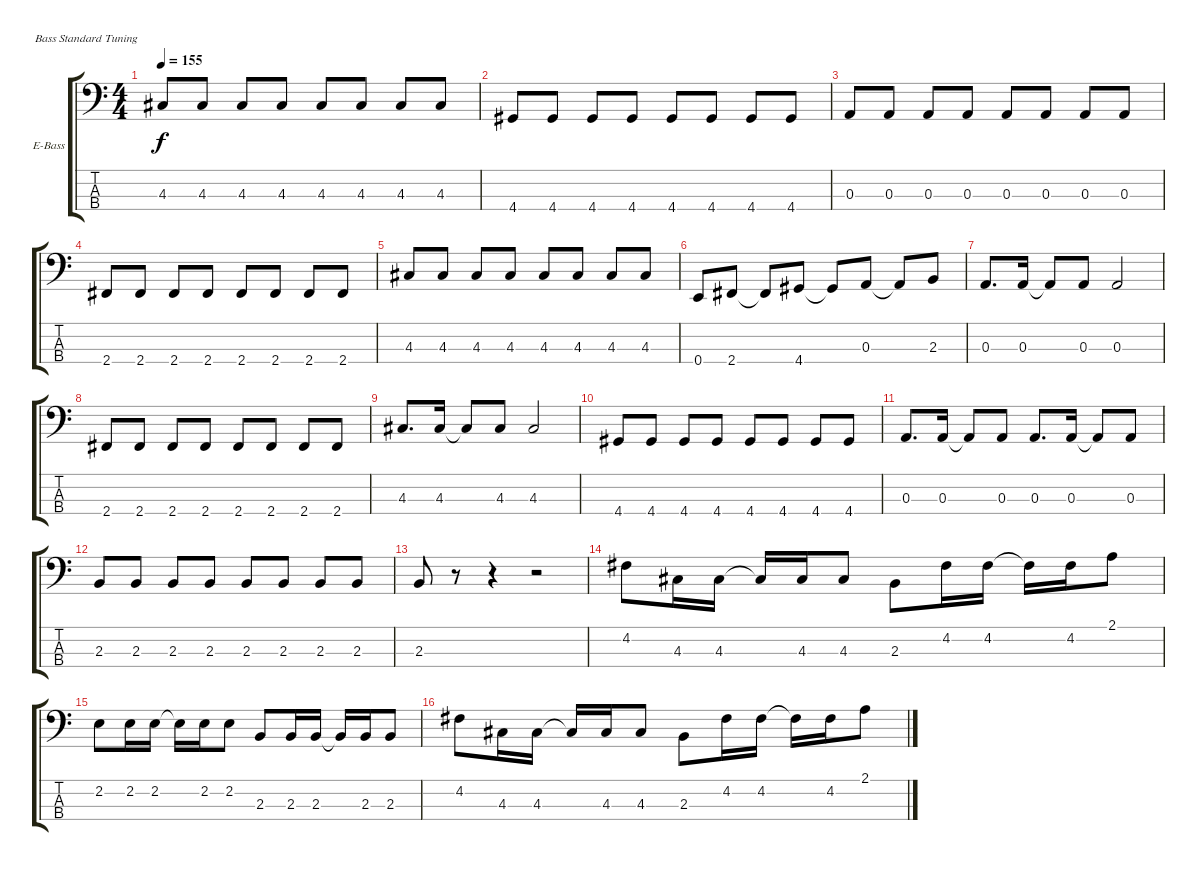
\defaultSystemsLayout 4
\bracketExtendMode groupsimilarinstruments
\firstSystemTrackNameOrientation horizontal
\otherSystemsTrackNameOrientation horizontal
\track ("Bass - Joe Principe" "E-Bass") {instrument electricbassfinger}
\staff {score tabs}
\tuning (G2 D2 A1 E1)
\ts (4 4)
\tempo 155
\clef f4
\scale
0.333333
\ks c
4.3.8{dy f} 4.3.8 4.3.8 4.3.8 4.3.8 4.3.8 4.3.8 4.3.8 |
\scale
0.333333 4.4.8 4.4.8 4.4.8 4.4.8 4.4.8 4.4.8 4.4.8 4.4.8 |
\scale
0.333333 0.3.8 0.3.8 0.3.8 0.3.8 0.3.8 0.3.8 0.3.8 0.3.8 |
\scale
0.333333 2.4.8 2.4.8 2.4.8 2.4.8 2.4.8 2.4.8 2.4.8 2.4.8 |
\scale
0.333333 4.3.8 4.3.8 4.3.8 4.3.8 4.3.8 4.3.8 4.3.8 4.3.8 |
\scale
0.333333 0.4.8 2.4.8 2.4{t}.8 4.4.8 4.4{t}.8 0.3.8 0.3{t}.8 2.3.8 |
\scale
0.333333 0.3.8{d} 0.3.16 0.3{t}.8 0.3.8 0.3.2 |
\scale
0.333333 2.4.8 2.4.8 2.4.8 2.4.8 2.4.8 2.4.8 2.4.8 2.4.8 |
\scale
0.333333 4.3.8{d} 4.3.16 4.3{t}.8 4.3.8 4.3.2 |
\scale
0.333333 4.4.8 4.4.8 4.4.8 4.4.8 4.4.8 4.4.8 4.4.8 4.4.8 |
\scale
0.333333 0.3.8{d} 0.3.16 0.3{t}.8 0.3.8 0.3.8{d} 0.3.16 0.3{t}.8 0.3.8 |
\scale
0.333333 2.3.8 2.3.8 2.3.8 2.3.8 2.3.8 2.3.8 2.3.8 2.3.8 |
\scale
0.333333 2.3.8 r.8 r.4 r.2 |
\scale
0.333333 4.2.8 4.3.16 4.3.16 4.3{t}.16 4.3.16 4.3.8 2.3.8 4.2.16 4.2.16 4.2{t}.16 4.2.16 2.1.8 |
\scale
0.333333 2.2.8 2.2.16 2.2.16 2.2{t}.16 2.2.16 2.2.8 2.3.8 2.3.16 2.3.16 2.3{t}.16 2.3.16 2.3.8 |
\scale
0.333333 4.2.8 4.3.16 4.3.16 4.3{t}.16 4.3.16 4.3.8 2.3.8 4.2.16 4.2.16 4.2{t}.16 4.2.16 2.1.8
